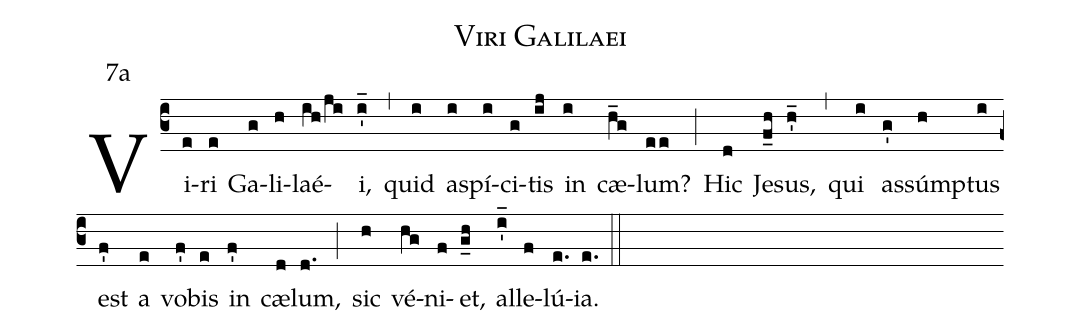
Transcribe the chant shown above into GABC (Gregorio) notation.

name:Viri Galilaei;
office-part:Antiphona;
mode:7;
annotation:7a;
%%
(c3) Vi(e)ri(e) Ga(g)li(h)laé(ih/ji)i,(i'_) (,) quid(i) a(i)spí(i)ci(g)tis(ij) in(i) cæ(h_g)lum?(ee) (;) Hic(d) Je(f_h)sus,(h'_) (,) qui(i) as(g')súmp(h)tus(i) est(f') a(e) vo(f')bis(e) in(f') cæ(d)lum,(d.) (;) sic(h) vé(hg)ni(f)et,(g_h) al(i'_)le(f)lú(e.)ia.(e.) (::)
